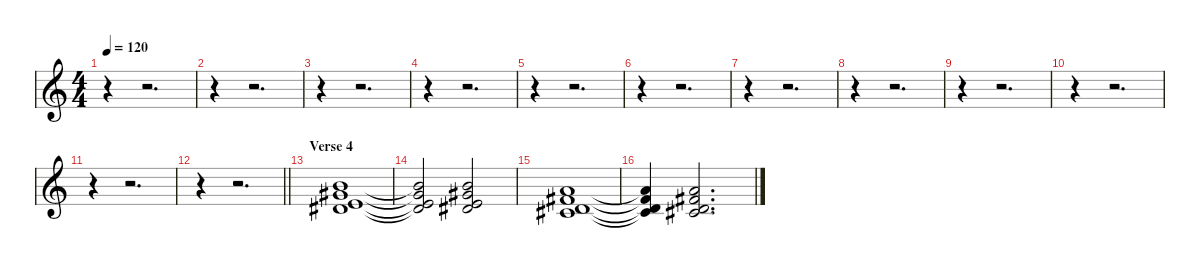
\defaultSystemsLayout 4
\hideDynamics
\bracketExtendMode nobrackets
\singleTrackTrackNamePolicy hidden
\multiTrackTrackNamePolicy hidden
\firstSystemTrackNameMode fullname
\firstSystemTrackNameOrientation horizontal
\otherSystemsTrackNameOrientation horizontal
\track ("Joakim Svalberg - Keyboard" "org.") {instrument rockorgan}
\staff {score}
\tuning (E4 B3 G3 D3 A2 E2)
\ts (4 4)
\tempo 120
\clef g2
\ks c
r.4{dy f beam Down} r.2{d beam Down} |
r.4{beam Down} r.2{d beam Down} |
r.4{beam Down} r.2{d beam Down} |
r.4{beam Down} r.2{d beam Down} |
r.4{beam Down} r.2{d beam Down} |
r.4{beam Down} r.2{d beam Down} |
r.4{beam Down} r.2{d beam Down} |
r.4{beam Down} r.2{d beam Down} |
r.4{beam Down} r.2{d beam Down} |
r.4{beam Down} r.2{d beam Down} |
r.4{beam Down} r.2{d beam Down} |
\barLineRight lightlight
r.4{beam Down} r.2{d beam Down} |
\section ("" "Verse 4")
(7.1 9.2{acc #} 9.3 13.4{acc #}).1{instrument acousticgrandpiano beam Up} |
(7.1{t} 9.2{t acc #} 9.3{t} 13.4{t acc #}).2{beam Up} (7.1 9.2{acc #} 9.3 13.4{acc #}).2{beam Up} |
(5.1 7.2{acc #} 7.3 11.4{acc #}).1{beam Up} |
(5.1{t} 7.2{t acc #} 7.3{t} 11.4{t acc #}).4{beam Up} (5.1 7.2{acc #} 7.3 11.4{acc #}).2{d beam Up}
